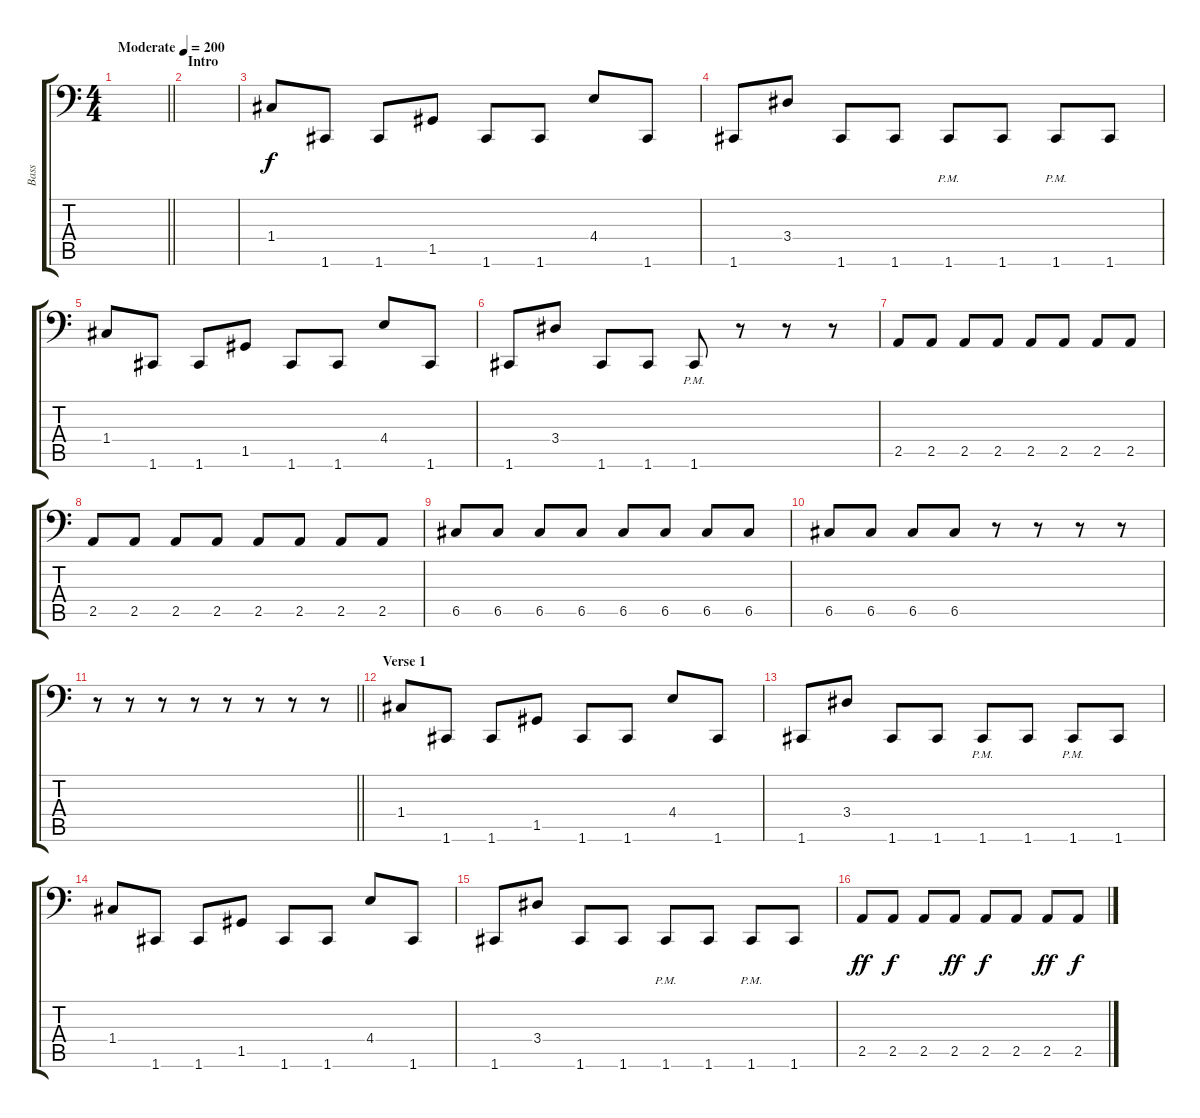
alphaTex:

\track ("Bass" "Bass") {instrument electricbasspick}
\staff {score tabs}
\tuning (D3 A2 F2 C2 G1 C1) {hide}
\ts (4 4)
\tempo (200 "Moderate")
\clef f4
\barLineRight lightlight
\ks c
|
\section ("" "Intro")
|
1.4.8 1.6.8 1.6.8 1.5.8 1.6.8 1.6.8 4.4.8 1.6.8 |
1.6.8 3.4.8 1.6.8 1.6.8 1.6{pm}.8 1.6.8 1.6{pm}.8 1.6.8 |
1.4.8 1.6.8 1.6.8 1.5.8 1.6.8 1.6.8 4.4.8 1.6.8 |
1.6.8 3.4.8 1.6.8 1.6.8 1.6{pm}.8 r.8 r.8 r.8 |
2.5.8 2.5.8 2.5.8 2.5.8 2.5.8 2.5.8 2.5.8 2.5.8 |
2.5.8 2.5.8 2.5.8 2.5.8 2.5.8 2.5.8 2.5.8 2.5.8 |
6.5.8 6.5.8 6.5.8 6.5.8 6.5.8 6.5.8 6.5.8 6.5.8 |
6.5.8 6.5.8 6.5.8 6.5.8 r.8 r.8 r.8 r.8 |
\barLineRight lightlight
r.8 r.8 r.8 r.8 r.8 r.8 r.8 r.8 |
\section ("" "Verse 1")
1.4.8 1.6.8 1.6.8 1.5.8 1.6.8 1.6.8 4.4.8 1.6.8 |
1.6.8 3.4.8 1.6.8 1.6.8 1.6{pm}.8 1.6.8 1.6{pm}.8 1.6.8 |
1.4.8 1.6.8 1.6.8 1.5.8 1.6.8 1.6.8 4.4.8 1.6.8 |
1.6.8 3.4.8 1.6.8 1.6.8 1.6{pm}.8 1.6.8 1.6{pm}.8 1.6.8 |
2.5.8{dy ff} 2.5.8{dy f} 2.5.8 2.5.8{dy ff} 2.5.8{dy f} 2.5.8 2.5.8{dy ff} 2.5.8{dy f}
